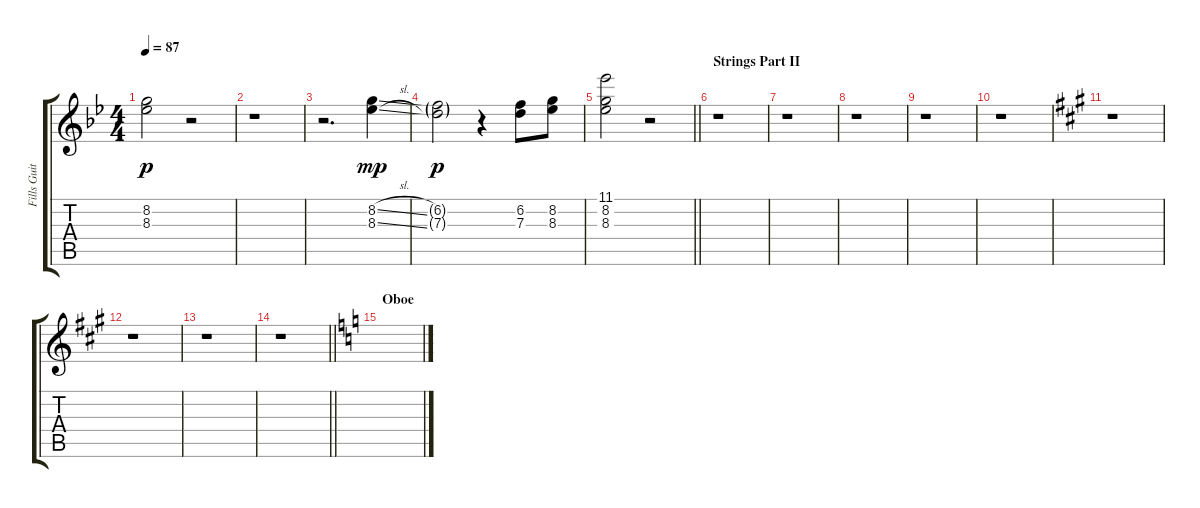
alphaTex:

\track ("Fills Guitar (Steve Hackett)" "Fills Guit") {instrument electricguitarclean}
\staff {score tabs}
\tuning (E4 B3 G3 D3 A2 E2) {hide}
\ts (4 4)
\tempo 87
\clef g2
\ks bb
(8.2 8.3).2{dy p} r.2 |
r.1 |
r.2{d} (8.2{sl} 8.3{sl}).4{dy mp} |
(6.2{g} 7.3{g}).2{dy p} r.4 (6.2 7.3).8 (8.2 8.3).8 |
\barLineRight lightlight
(11.1 8.2 8.3).2 r.2 |
\section ("" "Strings Part II")
r.1 |
r.1 |
r.1 |
r.1 |
r.1 |
\ks a
r.1 |
r.1 |
r.1 |
\barLineRight lightlight
r.1 |
\section ("" "Oboe")
\ks c
